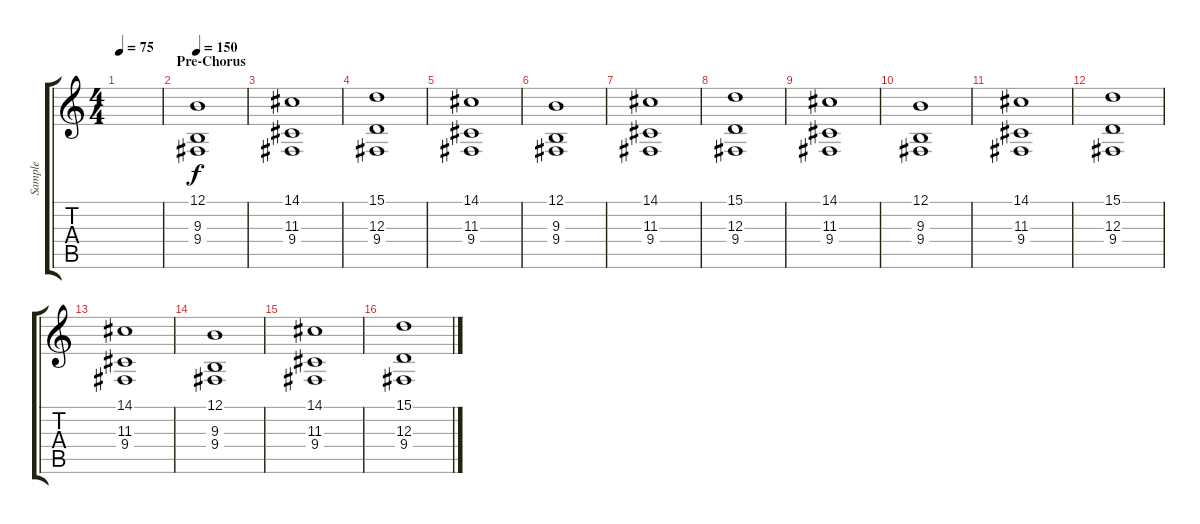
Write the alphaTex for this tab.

\track ("Sample" "Sample") {instrument choiraahs}
\staff {score tabs}
\tuning (B3 Gb3 D3 A2 E2 B1) {hide}
\ts (4 4)
\tempo 75
\clef g2
\ks c
|
\section ("" "Pre-Chorus")
\tempo 150
(12.1 9.3 9.4).1 |
(14.1 11.3 9.4).1 |
(15.1 12.3 9.4).1 |
(14.1 11.3 9.4).1 |
(12.1 9.3 9.4).1 |
(14.1 11.3 9.4).1 |
(15.1 12.3 9.4).1 |
(14.1 11.3 9.4).1 |
(12.1 9.3 9.4).1 |
(14.1 11.3 9.4).1 |
(15.1 12.3 9.4).1 |
(14.1 11.3 9.4).1 |
(12.1 9.3 9.4).1 |
(14.1 11.3 9.4).1 |
(15.1 12.3 9.4).1
